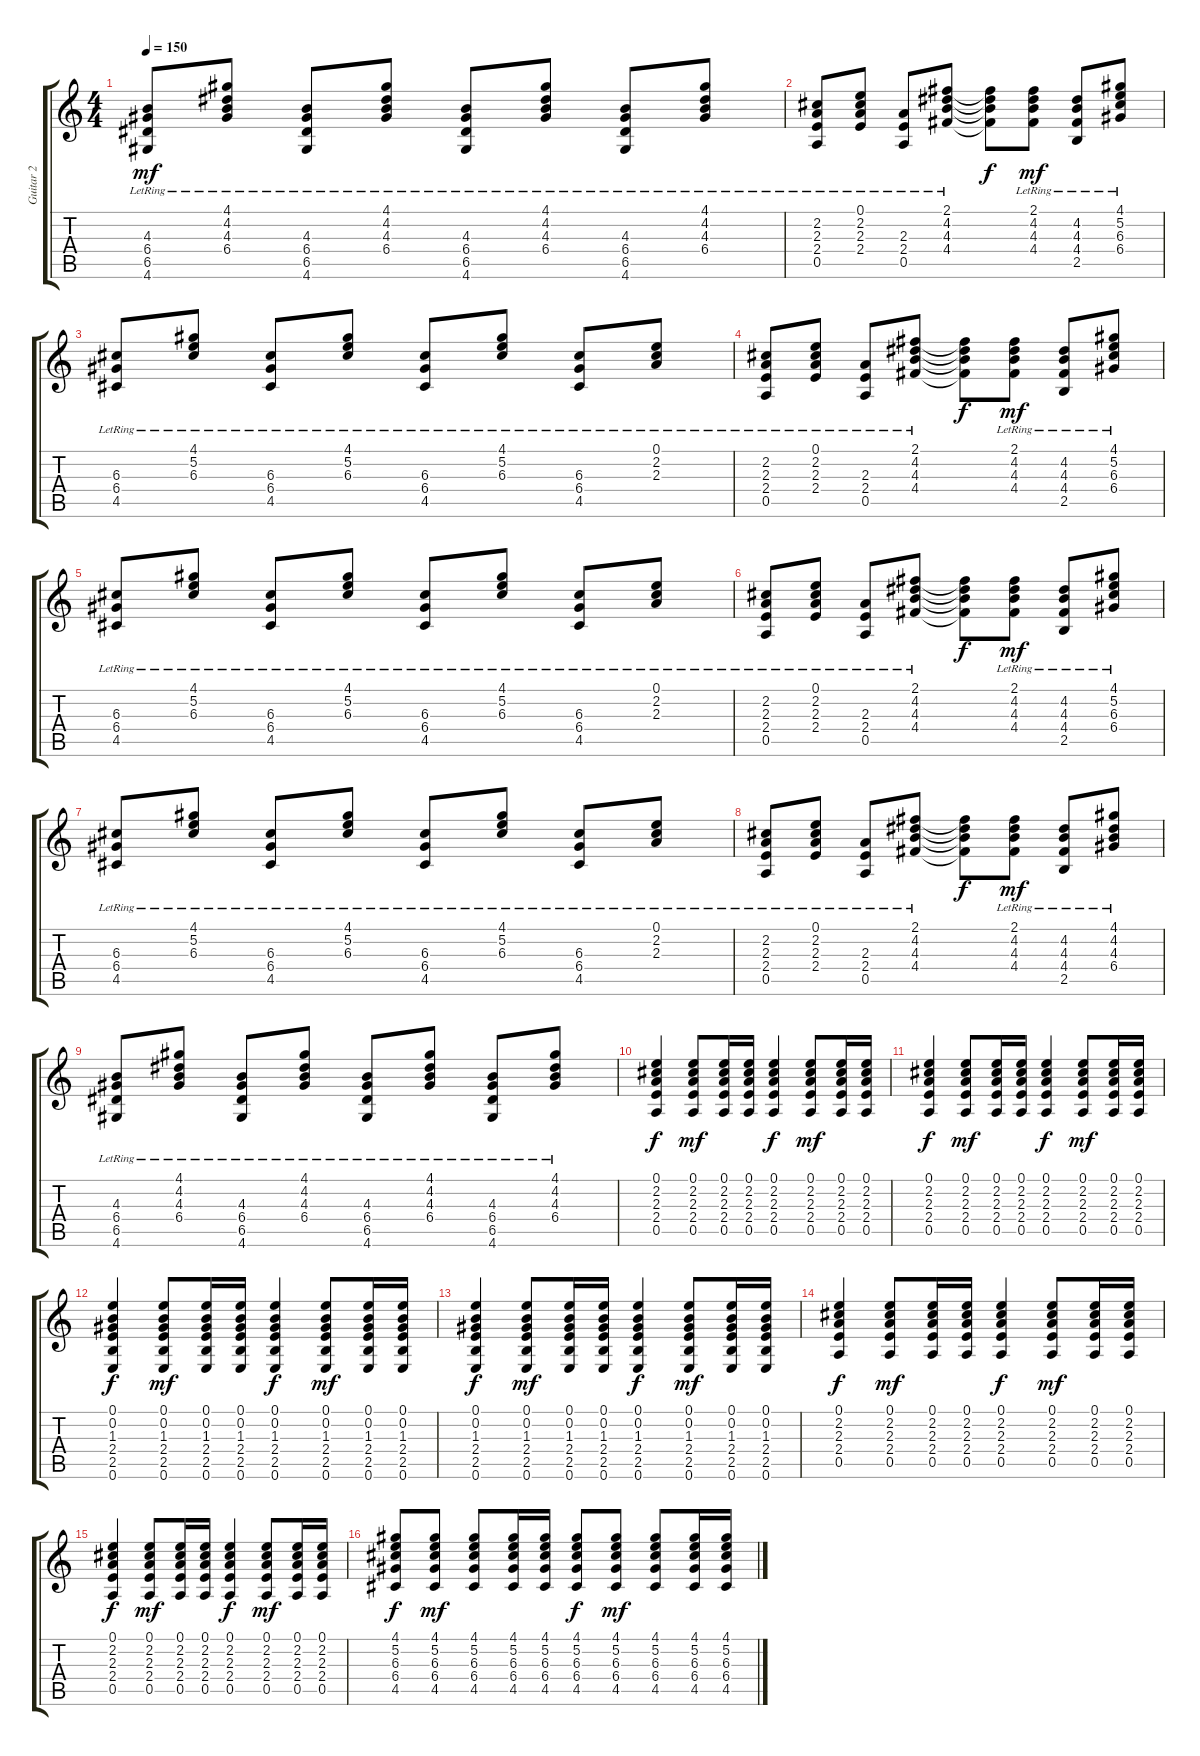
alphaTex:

\track ("Guitar 2" "Guitar 2") {instrument electricguitarclean}
\staff {score tabs}
\tuning (E4 B3 G3 D3 A2 E2) {hide}
\ts (4 4)
\tempo 150
\clef g2
\ks c
(4.3{lr} 6.4{lr} 6.5{lr} 4.6{lr}).8{dy mf} (4.1{lr} 4.2{lr} 4.3{lr} 6.4{lr}).8 (4.3{lr} 6.4{lr} 6.5{lr} 4.6{lr}).8 (4.1{lr} 4.2{lr} 4.3{lr} 6.4{lr}).8 (4.3{lr} 6.4{lr} 6.5{lr} 4.6{lr}).8 (4.1{lr} 4.2{lr} 4.3{lr} 6.4{lr}).8 (4.3{lr} 6.4{lr} 6.5{lr} 4.6{lr}).8 (4.1{lr} 4.2{lr} 4.3{lr} 6.4{lr}).8 |
(2.2{lr} 2.3{lr} 2.4{lr} 0.5{lr}).8 (0.1{lr} 2.2{lr} 2.3{lr} 2.4{lr}).8 (2.3{lr} 2.4{lr} 0.5{lr}).8 (2.1{lr} 4.2{lr} 4.3{lr} 4.4{lr}).8 (2.1{t} 4.2{t} 4.3{t} 4.4{t}).8{dy f} (2.1{lr} 4.2{lr} 4.3{lr} 4.4{lr}).8{dy mf} (4.2{lr} 4.3{lr} 4.4{lr} 2.5{lr}).8 (4.1{lr} 5.2{lr} 6.3{lr} 6.4{lr}).8 |
(6.3{lr} 6.4{lr} 4.5{lr}).8 (4.1{lr} 5.2{lr} 6.3{lr}).8 (6.3{lr} 6.4{lr} 4.5{lr}).8 (4.1{lr} 5.2{lr} 6.3{lr}).8 (6.3{lr} 6.4{lr} 4.5{lr}).8 (4.1{lr} 5.2{lr} 6.3{lr}).8 (6.3{lr} 6.4{lr} 4.5{lr}).8 (0.1{lr} 2.2{lr} 2.3{lr}).8 |
(2.2{lr} 2.3{lr} 2.4{lr} 0.5{lr}).8 (0.1{lr} 2.2{lr} 2.3{lr} 2.4{lr}).8 (2.3{lr} 2.4{lr} 0.5{lr}).8 (2.1{lr} 4.2{lr} 4.3{lr} 4.4{lr}).8 (2.1{t} 4.2{t} 4.3{t} 4.4{t}).8{dy f} (2.1{lr} 4.2{lr} 4.3{lr} 4.4{lr}).8{dy mf} (4.2{lr} 4.3{lr} 4.4{lr} 2.5{lr}).8 (4.1{lr} 5.2{lr} 6.3{lr} 6.4{lr}).8 |
(6.3{lr} 6.4{lr} 4.5{lr}).8 (4.1{lr} 5.2{lr} 6.3{lr}).8 (6.3{lr} 6.4{lr} 4.5{lr}).8 (4.1{lr} 5.2{lr} 6.3{lr}).8 (6.3{lr} 6.4{lr} 4.5{lr}).8 (4.1{lr} 5.2{lr} 6.3{lr}).8 (6.3{lr} 6.4{lr} 4.5{lr}).8 (0.1{lr} 2.2{lr} 2.3{lr}).8 |
(2.2{lr} 2.3{lr} 2.4{lr} 0.5{lr}).8 (0.1{lr} 2.2{lr} 2.3{lr} 2.4{lr}).8 (2.3{lr} 2.4{lr} 0.5{lr}).8 (2.1{lr} 4.2{lr} 4.3{lr} 4.4{lr}).8 (2.1{t} 4.2{t} 4.3{t} 4.4{t}).8{dy f} (2.1{lr} 4.2{lr} 4.3{lr} 4.4{lr}).8{dy mf} (4.2{lr} 4.3{lr} 4.4{lr} 2.5{lr}).8 (4.1{lr} 5.2{lr} 6.3{lr} 6.4{lr}).8 |
(6.3{lr} 6.4{lr} 4.5{lr}).8 (4.1{lr} 5.2{lr} 6.3{lr}).8 (6.3{lr} 6.4{lr} 4.5{lr}).8 (4.1{lr} 5.2{lr} 6.3{lr}).8 (6.3{lr} 6.4{lr} 4.5{lr}).8 (4.1{lr} 5.2{lr} 6.3{lr}).8 (6.3{lr} 6.4{lr} 4.5{lr}).8 (0.1{lr} 2.2{lr} 2.3{lr}).8 |
(2.2{lr} 2.3{lr} 2.4{lr} 0.5{lr}).8 (0.1{lr} 2.2{lr} 2.3{lr} 2.4{lr}).8 (2.3{lr} 2.4{lr} 0.5{lr}).8 (2.1{lr} 4.2{lr} 4.3{lr} 4.4{lr}).8 (2.1{t} 4.2{t} 4.3{t} 4.4{t}).8{dy f} (2.1{lr} 4.2{lr} 4.3{lr} 4.4{lr}).8{dy mf} (4.2{lr} 4.3{lr} 4.4{lr} 2.5{lr}).8 (4.1{lr} 4.2{lr} 4.3{lr} 6.4{lr}).8 |
(4.3{lr} 6.4{lr} 6.5{lr} 4.6{lr}).8 (4.1{lr} 4.2{lr} 4.3{lr} 6.4{lr}).8 (4.3{lr} 6.4{lr} 6.5{lr} 4.6{lr}).8 (4.1{lr} 4.2{lr} 4.3{lr} 6.4{lr}).8 (4.3{lr} 6.4{lr} 6.5{lr} 4.6{lr}).8 (4.1{lr} 4.2{lr} 4.3{lr} 6.4{lr}).8 (4.3{lr} 6.4{lr} 6.5{lr} 4.6{lr}).8 (4.1{lr} 4.2{lr} 4.3{lr} 6.4{lr}).8 |
(0.1 2.2 2.3 2.4 0.5).4{dy f} (0.1 2.2 2.3 2.4 0.5).8{dy mf} (0.1 2.2 2.3 2.4 0.5).16 (0.1 2.2 2.3 2.4 0.5).16 (0.1 2.2 2.3 2.4 0.5).4{dy f} (0.1 2.2 2.3 2.4 0.5).8{dy mf} (0.1 2.2 2.3 2.4 0.5).16 (0.1 2.2 2.3 2.4 0.5).16 |
(0.1 2.2 2.3 2.4 0.5).4{dy f} (0.1 2.2 2.3 2.4 0.5).8{dy mf} (0.1 2.2 2.3 2.4 0.5).16 (0.1 2.2 2.3 2.4 0.5).16 (0.1 2.2 2.3 2.4 0.5).4{dy f} (0.1 2.2 2.3 2.4 0.5).8{dy mf} (0.1 2.2 2.3 2.4 0.5).16 (0.1 2.2 2.3 2.4 0.5).16 |
(0.1 0.2 1.3 2.4 2.5 0.6).4{dy f} (0.1 0.2 1.3 2.4 2.5 0.6).8{dy mf} (0.1 0.2 1.3 2.4 2.5 0.6).16 (0.1 0.2 1.3 2.4 2.5 0.6).16 (0.1 0.2 1.3 2.4 2.5 0.6).4{dy f} (0.1 0.2 1.3 2.4 2.5 0.6).8{dy mf} (0.1 0.2 1.3 2.4 2.5 0.6).16 (0.1 0.2 1.3 2.4 2.5 0.6).16 |
(0.1 0.2 1.3 2.4 2.5 0.6).4{dy f} (0.1 0.2 1.3 2.4 2.5 0.6).8{dy mf} (0.1 0.2 1.3 2.4 2.5 0.6).16 (0.1 0.2 1.3 2.4 2.5 0.6).16 (0.1 0.2 1.3 2.4 2.5 0.6).4{dy f} (0.1 0.2 1.3 2.4 2.5 0.6).8{dy mf} (0.1 0.2 1.3 2.4 2.5 0.6).16 (0.1 0.2 1.3 2.4 2.5 0.6).16 |
(0.1 2.2 2.3 2.4 0.5).4{dy f} (0.1 2.2 2.3 2.4 0.5).8{dy mf} (0.1 2.2 2.3 2.4 0.5).16 (0.1 2.2 2.3 2.4 0.5).16 (0.1 2.2 2.3 2.4 0.5).4{dy f} (0.1 2.2 2.3 2.4 0.5).8{dy mf} (0.1 2.2 2.3 2.4 0.5).16 (0.1 2.2 2.3 2.4 0.5).16 |
(0.1 2.2 2.3 2.4 0.5).4{dy f} (0.1 2.2 2.3 2.4 0.5).8{dy mf} (0.1 2.2 2.3 2.4 0.5).16 (0.1 2.2 2.3 2.4 0.5).16 (0.1 2.2 2.3 2.4 0.5).4{dy f} (0.1 2.2 2.3 2.4 0.5).8{dy mf} (0.1 2.2 2.3 2.4 0.5).16 (0.1 2.2 2.3 2.4 0.5).16 |
(4.1 5.2 6.3 6.4 4.5).8{dy f} (4.1 5.2 6.3 6.4 4.5).8{dy mf} (4.1 5.2 6.3 6.4 4.5).8 (4.1 5.2 6.3 6.4 4.5).16 (4.1 5.2 6.3 6.4 4.5).16 (4.1 5.2 6.3 6.4 4.5).8{dy f} (4.1 5.2 6.3 6.4 4.5).8{dy mf} (4.1 5.2 6.3 6.4 4.5).8 (4.1 5.2 6.3 6.4 4.5).16 (4.1 5.2 6.3 6.4 4.5).16
